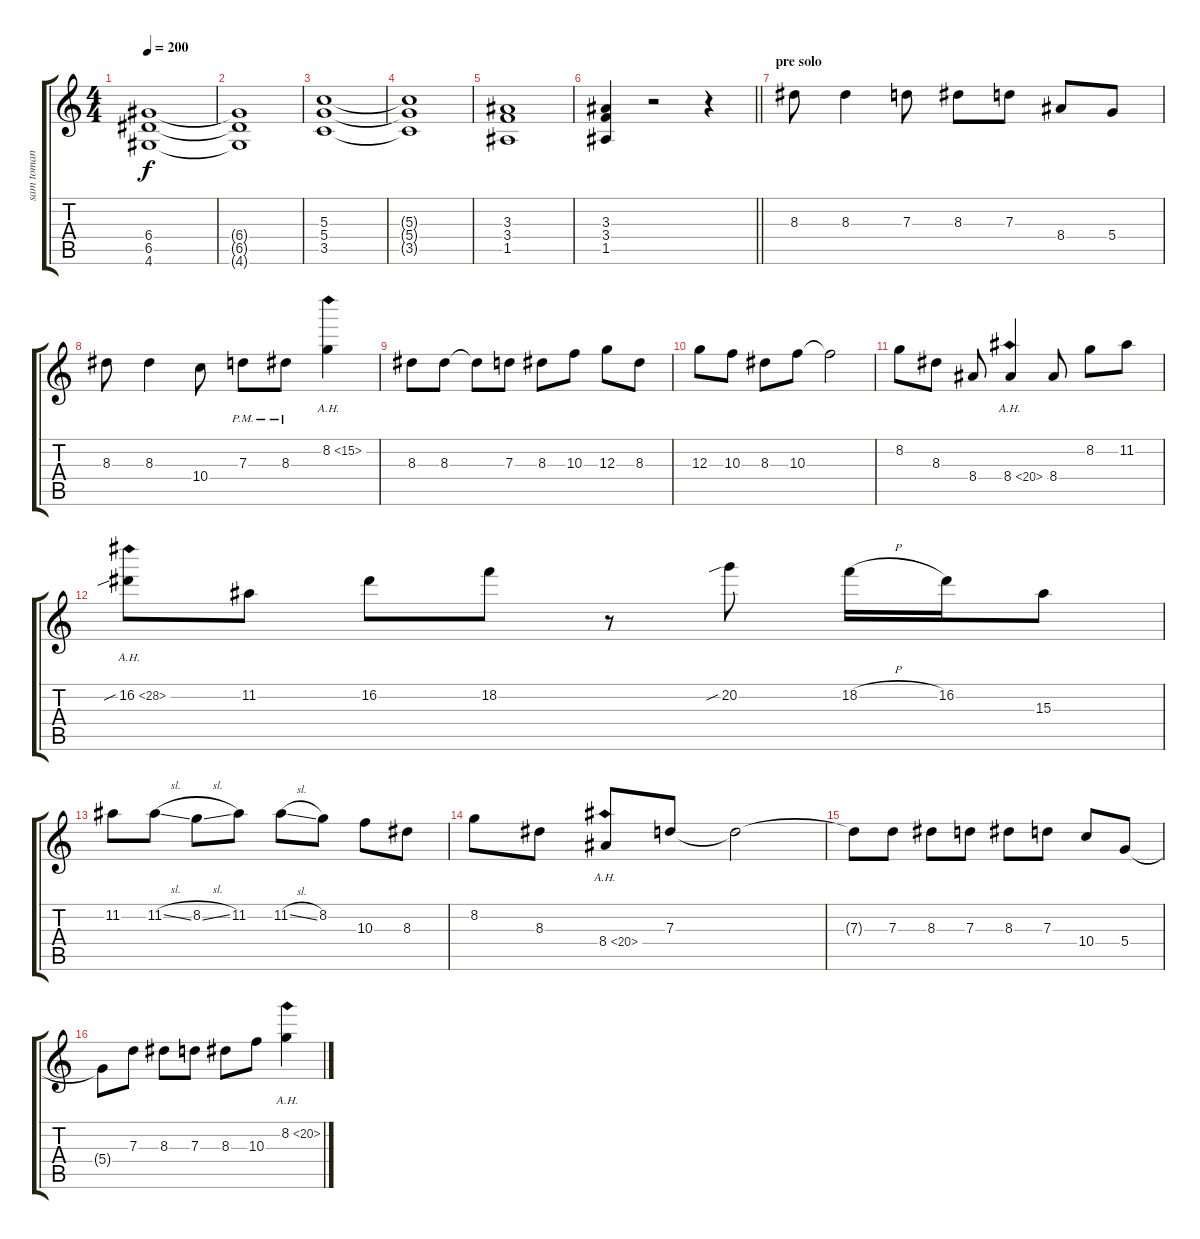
\track ("sam toman lead" "sam toman ") {instrument overdrivenguitar}
\staff {score tabs}
\tuning (E4 B3 G3 D3 A2 E2) {hide}
\ts (4 4)
\tempo 200
\clef g2
\ks aminor
(6.4 6.5 4.6).1{dy f} |
(6.4{t} 6.5{t} 4.6{t}).1 |
(5.3 5.4 3.5).1 |
(5.3{t} 5.4{t} 3.5{t}).1 |
(3.3 3.4 1.5).1 |
\barLineRight lightlight
(3.3 3.4 1.5).4 r.2 r.4 |
\section ("" "pre solo")
8.3.8 8.3.4 7.3.8 8.3.8 7.3.8 8.4.8 5.4.8 |
8.3.8 8.3.4 10.4.8 7.3{pm}.8 8.3{pm}.8 8.2{ah 7}.4 |
8.3.8 8.3.8 8.3{t}.8 7.3.8 8.3.8 10.3.8 12.3.8 8.3.8 |
12.3.8 10.3.8 8.3.8 10.3.8 10.3{t}.2 |
8.2.8 8.3.8 8.4.8 8.4{ah 12}.4 8.4.8 8.2.8 11.2.8 |
16.2{ah 12 sib}.8 11.2.8 16.2.8 18.2.8 r.8 20.2{sib}.8 18.2{h}.16 16.2.16 15.3.8 |
11.2.8 11.2{sl}.8 8.2{sl}.8 11.2.8 11.2{sl}.8 8.2.8 10.3.8 8.3.8 |
8.2.8 8.3.8 8.4{ah 12}.8 7.3.8 7.3{t}.2 |
7.3{t}.8 7.3.8 8.3.8 7.3.8 8.3.8 7.3.8 10.4.8 5.4.8 |
5.4{t}.8 7.3.8 8.3.8 7.3.8 8.3.8 10.3.8 8.2{ah 12}.4
